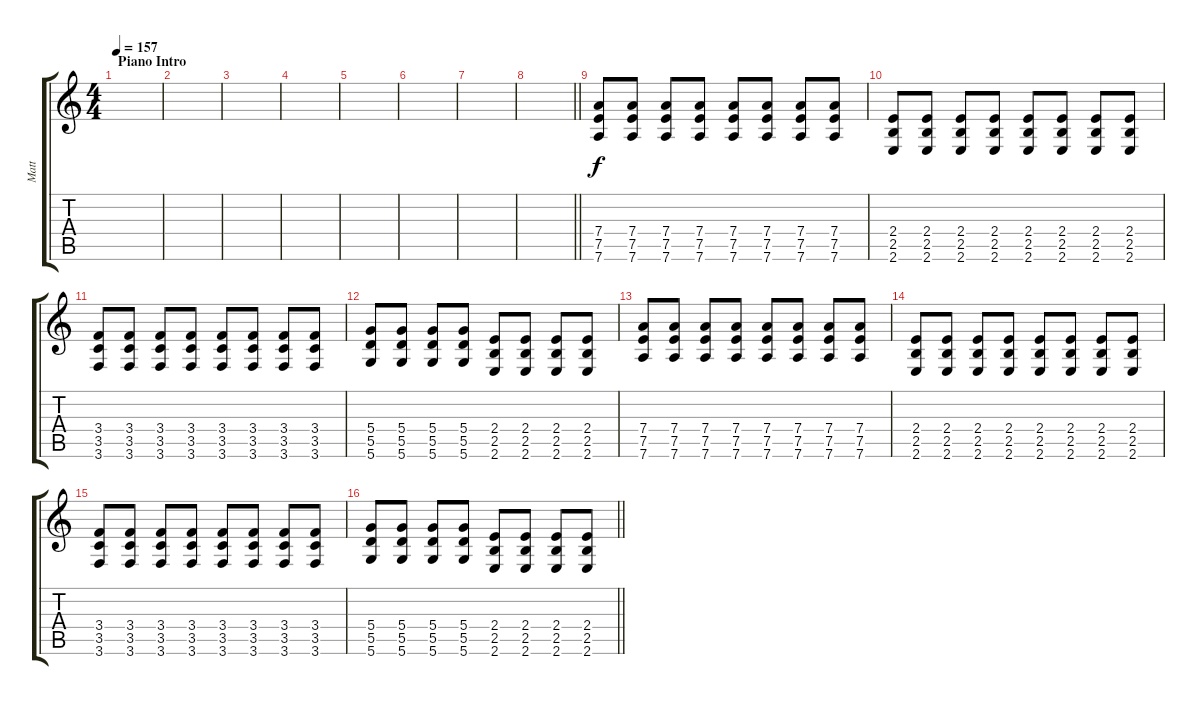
\track ("Matt" "Matt") {instrument overdrivenguitar}
\staff {score tabs}
\tuning (E4 B3 G3 D3 A2 D2) {hide}
\ts (4 4)
\section ("" "Piano Intro")
\tempo 157
\clef g2
\ks c
|
|
|
|
|
|
|
\barLineRight lightlight
|
\section ("" "")
(7.4 7.5 7.6).8 (7.4 7.5 7.6).8 (7.4 7.5 7.6).8 (7.4 7.5 7.6).8 (7.4 7.5 7.6).8 (7.4 7.5 7.6).8 (7.4 7.5 7.6).8 (7.4 7.5 7.6).8 |
(2.4 2.5 2.6).8 (2.4 2.5 2.6).8 (2.4 2.5 2.6).8 (2.4 2.5 2.6).8 (2.4 2.5 2.6).8 (2.4 2.5 2.6).8 (2.4 2.5 2.6).8 (2.4 2.5 2.6).8 |
(3.4 3.5 3.6).8 (3.4 3.5 3.6).8 (3.4 3.5 3.6).8 (3.4 3.5 3.6).8 (3.4 3.5 3.6).8 (3.4 3.5 3.6).8 (3.4 3.5 3.6).8 (3.4 3.5 3.6).8 |
(5.4 5.5 5.6).8 (5.4 5.5 5.6).8 (5.4 5.5 5.6).8 (5.4 5.5 5.6).8 (2.4 2.5 2.6).8 (2.4 2.5 2.6).8 (2.4 2.5 2.6).8 (2.4 2.5 2.6).8 |
(7.4 7.5 7.6).8 (7.4 7.5 7.6).8 (7.4 7.5 7.6).8 (7.4 7.5 7.6).8 (7.4 7.5 7.6).8 (7.4 7.5 7.6).8 (7.4 7.5 7.6).8 (7.4 7.5 7.6).8 |
(2.4 2.5 2.6).8 (2.4 2.5 2.6).8 (2.4 2.5 2.6).8 (2.4 2.5 2.6).8 (2.4 2.5 2.6).8 (2.4 2.5 2.6).8 (2.4 2.5 2.6).8 (2.4 2.5 2.6).8 |
(3.4 3.5 3.6).8 (3.4 3.5 3.6).8 (3.4 3.5 3.6).8 (3.4 3.5 3.6).8 (3.4 3.5 3.6).8 (3.4 3.5 3.6).8 (3.4 3.5 3.6).8 (3.4 3.5 3.6).8 |
\barLineRight lightlight
(5.4 5.5 5.6).8 (5.4 5.5 5.6).8 (5.4 5.5 5.6).8 (5.4 5.5 5.6).8 (2.4 2.5 2.6).8 (2.4 2.5 2.6).8 (2.4 2.5 2.6).8 (2.4 2.5 2.6).8
